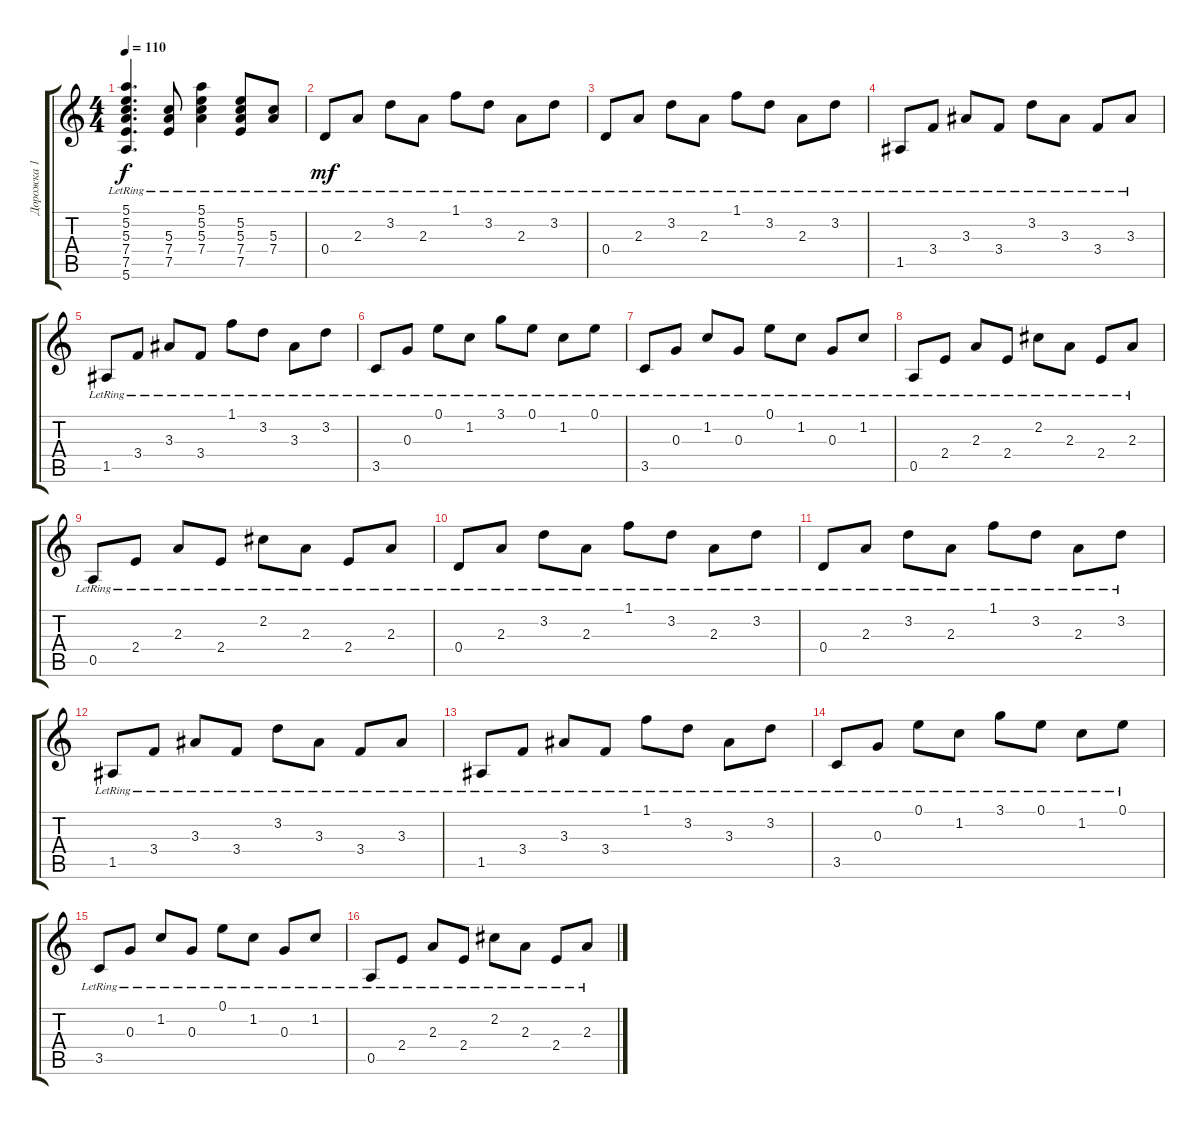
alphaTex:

\track ("Дорожка 1" "Дорожка 1") {solo instrument acousticguitarsteel}
\staff {score tabs}
\tuning (E4 B3 G3 D3 A2 E2) {hide}
\ts (4 4)
\tempo 110
\clef g2
\ks c
(5.1{lr} 5.2{lr} 5.3{lr} 7.4{lr} 7.5{lr} 5.6{lr}).4{d dy f} (5.3{lr} 7.4{lr} 7.5{lr}).8 (5.1{lr} 5.2{lr} 5.3{lr} 7.4{lr}).4 (5.2{lr} 5.3{lr} 7.4{lr} 7.5{lr}).8 (5.3{lr} 7.4{lr}).8 |
0.4{lr}.8{dy mf} 2.3{lr}.8 3.2{lr}.8 2.3{lr}.8 1.1{lr}.8 3.2{lr}.8 2.3{lr}.8 3.2{lr}.8 |
0.4{lr}.8 2.3{lr}.8 3.2{lr}.8 2.3{lr}.8 1.1{lr}.8 3.2{lr}.8 2.3{lr}.8 3.2{lr}.8 |
1.5{lr}.8 3.4{lr}.8 3.3{lr}.8 3.4{lr}.8 3.2{lr}.8 3.3{lr}.8 3.4{lr}.8 3.3{lr}.8 |
1.5{lr}.8 3.4{lr}.8 3.3{lr}.8 3.4{lr}.8 1.1{lr}.8 3.2{lr}.8 3.3{lr}.8 3.2{lr}.8 |
3.5{lr}.8 0.3{lr}.8 0.1{lr}.8 1.2{lr}.8 3.1{lr}.8 0.1{lr}.8 1.2{lr}.8 0.1{lr}.8 |
3.5{lr}.8 0.3{lr}.8 1.2{lr}.8 0.3{lr}.8 0.1{lr}.8 1.2{lr}.8 0.3{lr}.8 1.2{lr}.8 |
0.5{lr}.8 2.4{lr}.8 2.3{lr}.8 2.4{lr}.8 2.2{lr}.8 2.3{lr}.8 2.4{lr}.8 2.3{lr}.8 |
0.5{lr}.8 2.4{lr}.8 2.3{lr}.8 2.4{lr}.8 2.2{lr}.8 2.3{lr}.8 2.4{lr}.8 2.3{lr}.8 |
0.4{lr}.8 2.3{lr}.8 3.2{lr}.8 2.3{lr}.8 1.1{lr}.8 3.2{lr}.8 2.3{lr}.8 3.2{lr}.8 |
0.4{lr}.8 2.3{lr}.8 3.2{lr}.8 2.3{lr}.8 1.1{lr}.8 3.2{lr}.8 2.3{lr}.8 3.2{lr}.8 |
1.5{lr}.8 3.4{lr}.8 3.3{lr}.8 3.4{lr}.8 3.2{lr}.8 3.3{lr}.8 3.4{lr}.8 3.3{lr}.8 |
1.5{lr}.8 3.4{lr}.8 3.3{lr}.8 3.4{lr}.8 1.1{lr}.8 3.2{lr}.8 3.3{lr}.8 3.2{lr}.8 |
3.5{lr}.8 0.3{lr}.8 0.1{lr}.8 1.2{lr}.8 3.1{lr}.8 0.1{lr}.8 1.2{lr}.8 0.1{lr}.8 |
3.5{lr}.8 0.3{lr}.8 1.2{lr}.8 0.3{lr}.8 0.1{lr}.8 1.2{lr}.8 0.3{lr}.8 1.2{lr}.8 |
0.5{lr}.8 2.4{lr}.8 2.3{lr}.8 2.4{lr}.8 2.2{lr}.8 2.3{lr}.8 2.4{lr}.8 2.3{lr}.8
